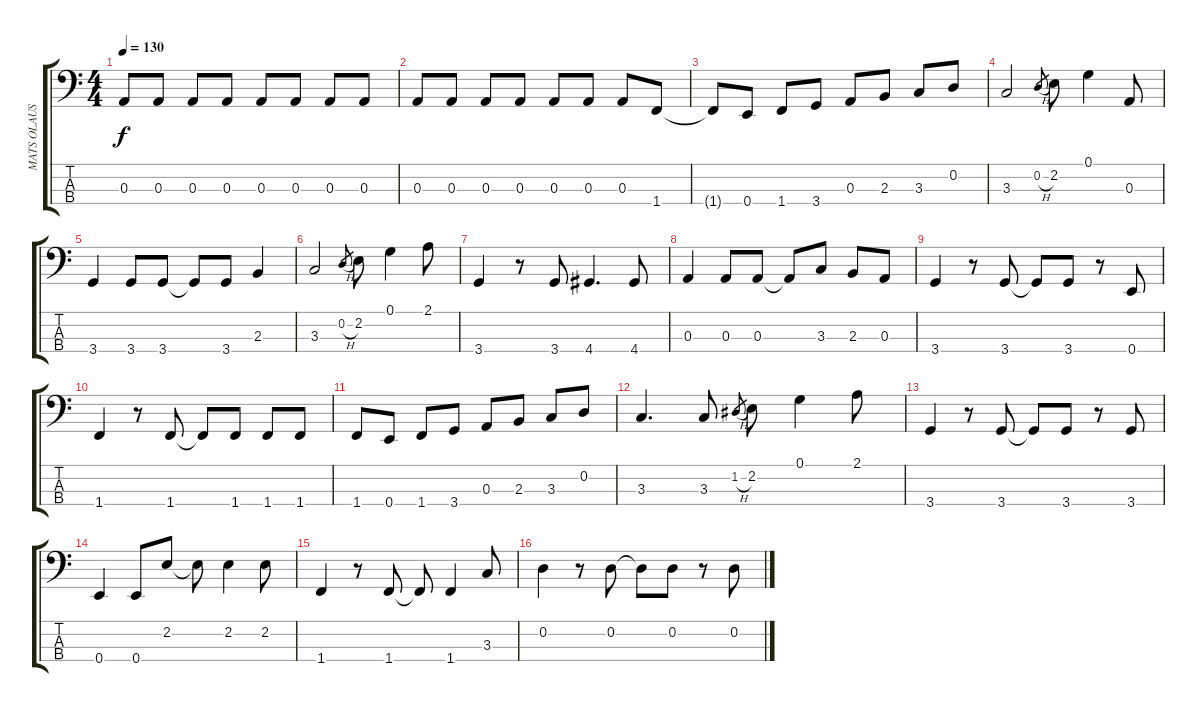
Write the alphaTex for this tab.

\track ("MATS OLAUSSON" "MATS OLAUS") {instrument electricbassfinger}
\staff {score tabs}
\tuning (G2 D2 A1 E1) {hide}
\ts (4 4)
\tempo 130
\clef f4
\ks c
0.3.8{dy f} 0.3.8 0.3.8 0.3.8 0.3.8 0.3.8 0.3.8 0.3.8 |
0.3.8 0.3.8 0.3.8 0.3.8 0.3.8 0.3.8 0.3.8 1.4.8 |
1.4{t}.8 0.4.8 1.4.8 3.4.8 0.3.8 2.3.8 3.3.8 0.2.8 |
3.3.2 0.2{h}.8{gr} 2.2.8 0.1.4 0.3.8 |
3.4.4 3.4.8 3.4.8 3.4{t}.8 3.4.8 2.3.4 |
3.3.2 0.2{h}.8{gr} 2.2.8 0.1.4 2.1.8 |
3.4.4 r.8 3.4.8 4.4.4{d} 4.4.8 |
0.3.4 0.3.8 0.3.8 0.3{t}.8 3.3.8 2.3.8 0.3.8 |
3.4.4 r.8 3.4.8 3.4{t}.8 3.4.8 r.8 0.4.8 |
1.4.4 r.8 1.4.8 1.4{t}.8 1.4.8 1.4.8 1.4.8 |
1.4.8 0.4.8 1.4.8 3.4.8 0.3.8 2.3.8 3.3.8 0.2.8 |
3.3.4{d} 3.3.8 1.2{h}.8{gr} 2.2.8 0.1.4 2.1.8 |
3.4.4 r.8 3.4.8 3.4{t}.8 3.4.8 r.8 3.4.8 |
0.4.4 0.4.8 2.2.8 2.2{t}.8 2.2.4 2.2.8 |
1.4.4 r.8 1.4.8 1.4{t}.8 1.4.4 3.3.8 |
0.2.4 r.8 0.2.8 0.2{t}.8 0.2.8 r.8 0.2.8
